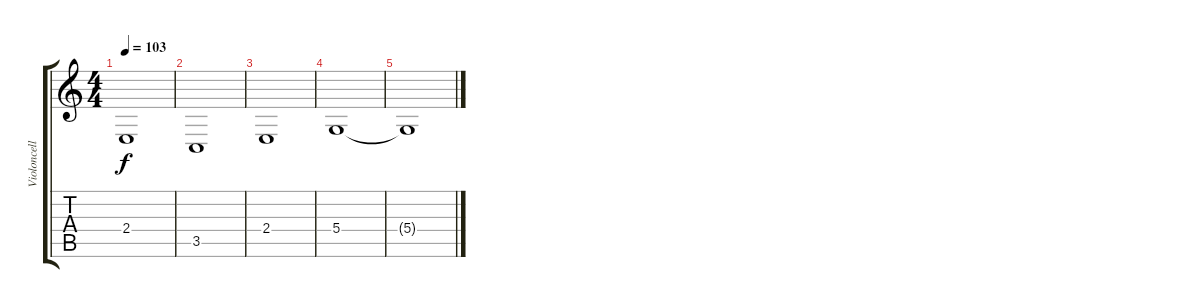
\track ("Violoncello" "Violoncell") {instrument cello}
\staff {score tabs}
\tuning (E4 B3 G3 D3 A2 E2) {hide}
\ts (4 4)
\tempo 103
\clef g2
\ks c
2.4.1{dy f} |
3.5.1 |
2.4.1 |
5.4.1 |
5.4{t}.1
